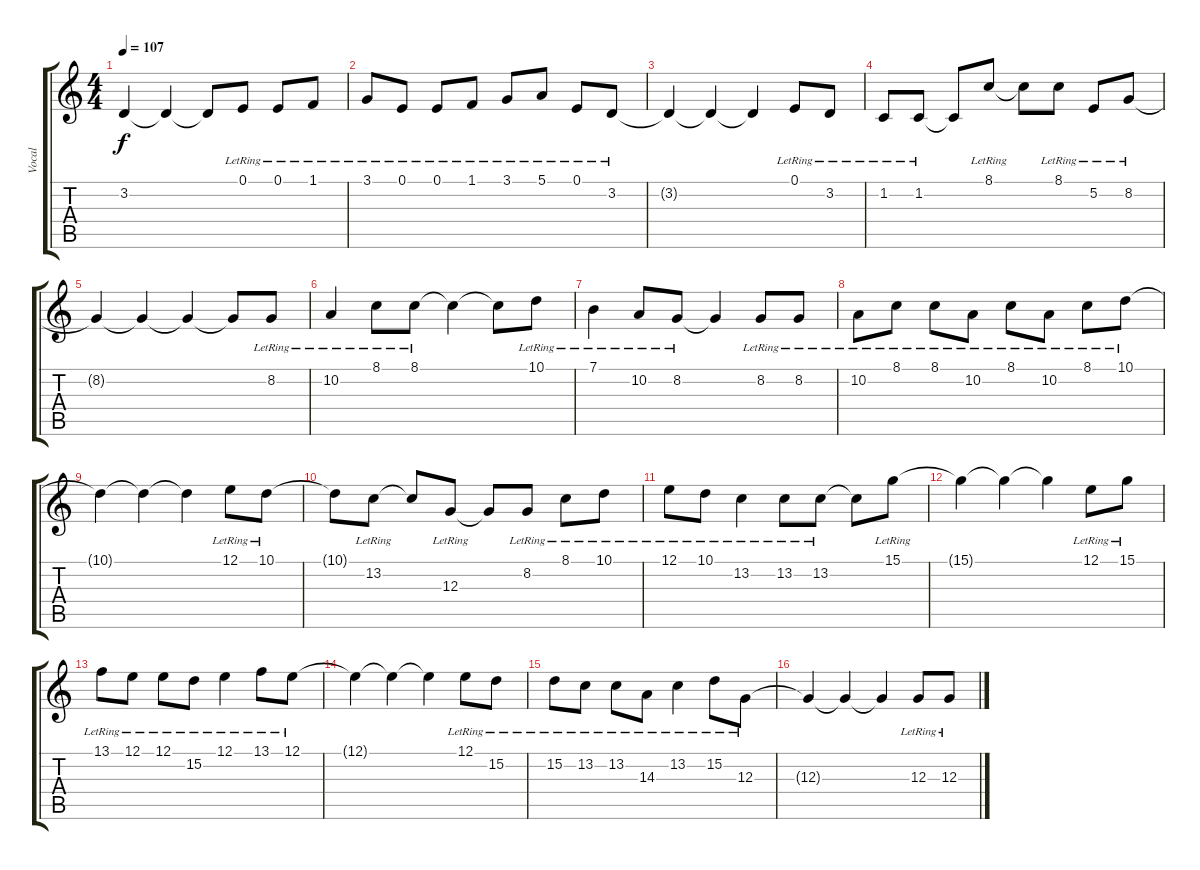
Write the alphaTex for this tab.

\track ("Vocal" "Vocal") {instrument electricpiano2}
\staff {score tabs}
\tuning (E4 B3 G3 D3 A2 E2) {hide}
\ts (4 4)
\tempo 107
\clef g2
\ks c
3.2{t}.4{dy f} 3.2{t}.4 3.2{t}.8 0.1{lr}.8 0.1{lr}.8 1.1{lr}.8 |
3.1{lr}.8 0.1{lr}.8 0.1{lr}.8 1.1{lr}.8 3.1{lr}.8 5.1{lr}.8 0.1{lr}.8 3.2{lr}.8 |
3.2{t}.4 3.2{t}.4 3.2{t}.4 0.1{lr}.8 3.2{lr}.8 |
1.2{lr}.8 1.2{lr}.8 1.2{t}.8 8.1{lr}.8 8.1{t}.8 8.1{lr}.8 5.2{lr}.8 8.2{lr}.8 |
8.2{t}.4 8.2{t}.4 8.2{t}.4 8.2{t}.8 8.2{lr}.8 |
10.2{lr}.4 8.1{lr}.8 8.1{lr}.8 8.1{t}.4 8.1{t}.8 10.1{lr}.8 |
7.1{lr}.4 10.2{lr}.8 8.2{lr}.8 8.2{t}.4 8.2{lr}.8 8.2{lr}.8 |
10.2{lr}.8 8.1{lr}.8 8.1{lr}.8 10.2{lr}.8 8.1{lr}.8 10.2{lr}.8 8.1{lr}.8 10.1{lr}.8 |
10.1{t}.4 10.1{t}.4 10.1{t}.4 12.1{lr}.8 10.1{lr}.8 |
10.1{t}.8 13.2{lr}.8 13.2{t}.8 12.3{lr}.8 12.3{t}.8 8.2{lr}.8 8.1{lr}.8 10.1{lr}.8 |
12.1{lr}.8 10.1{lr}.8 13.2{lr}.4 13.2{lr}.8 13.2{lr}.8 13.2{t}.8 15.1{lr}.8 |
15.1{t}.4 15.1{t}.4 15.1{t}.4 12.1{lr}.8 15.1{lr}.8 |
13.1{lr}.8 12.1{lr}.8 12.1{lr}.8 15.2{lr}.8 12.1{lr}.4 13.1{lr}.8 12.1{lr}.8 |
12.1{t}.4 12.1{t}.4 12.1{t}.4 12.1{lr}.8 15.2{lr}.8 |
15.2{lr}.8 13.2{lr}.8 13.2{lr}.8 14.3{lr}.8 13.2{lr}.4 15.2{lr}.8 12.3{lr}.8 |
12.3{t}.4 12.3{t}.4 12.3{t}.4 12.3{lr}.8 12.3{lr}.8
